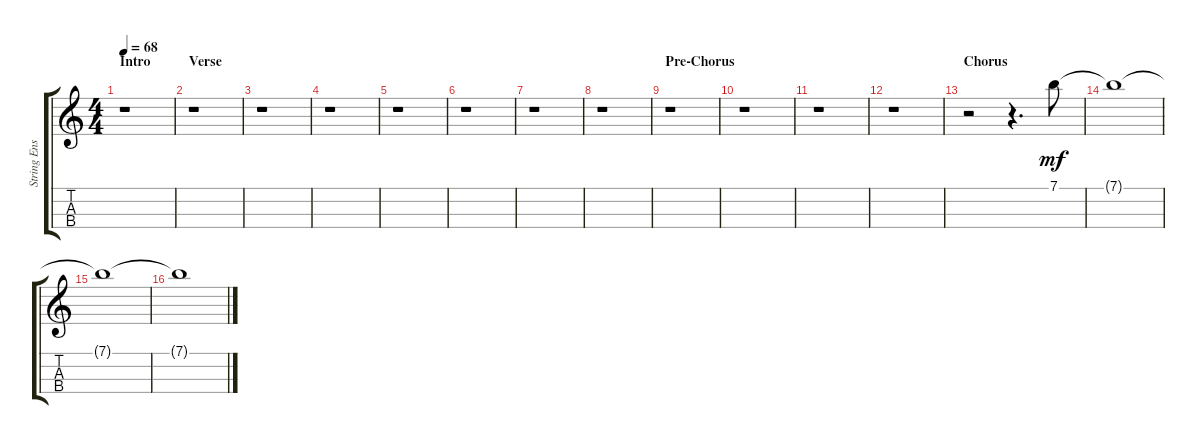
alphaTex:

\track ("String Ens." "String Ens") {instrument stringensemble1}
\staff {score tabs}
\tuning (E5 A4 D4 G3) {hide}
\ts (4 4)
\section ("" "Intro")
\tempo 68
\clef g2
\ks aminor
r.1{dy mf instrument stringensemble1} |
\section ("" "Verse")
r.1 |
r.1 |
r.1 |
r.1 |
r.1 |
r.1 |
r.1 |
\section ("" "Pre-Chorus")
r.1 |
r.1 |
r.1 |
r.1 |
\section ("" "Chorus")
r.2 r.4{d} 7.1.8 |
7.1{t}.1 |
7.1{t}.1 |
7.1{t}.1
